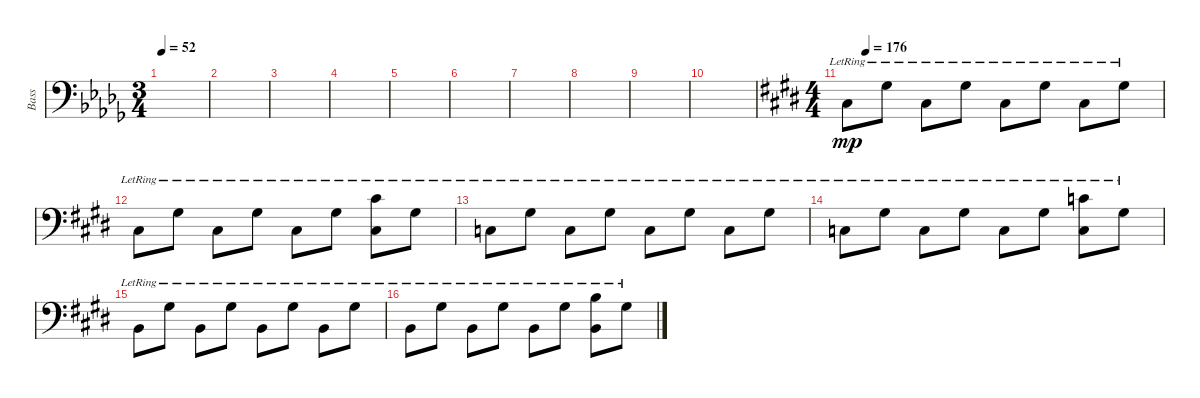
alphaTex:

\track ("Bass" "Bass") {instrument electricbassfinger}
\staff {score}
\tuning (G2 D2 A1 E1) {hide}
\ts (3 4)
\tempo 52
\clef f4
\ks bbminor
|
|
|
|
|
|
|
|
|
|
\ts (4 4)
\tempo (176 0.0625)
\ks c#minor
4.3{lr}.8{dy mp volume 13 instrument acousticgrandpiano} 6.2{lr}.8 4.3{lr}.8 6.2{lr}.8 4.3{lr}.8 6.2{lr}.8 4.3{lr}.8 6.2{lr}.8 |
4.3{lr}.8 6.2{lr}.8 4.3{lr}.8 6.2{lr}.8 4.3{lr}.8 6.2{lr}.8 (6.1{lr} 4.3{lr}).8 6.2{lr}.8 |
3.3{lr}.8 1.1{lr}.8 3.3{lr}.8 1.1{lr}.8 3.3{lr}.8 1.1{lr}.8 3.3{lr}.8 1.1{lr}.8 |
3.3{lr}.8 1.1{lr}.8 3.3{lr}.8 1.1{lr}.8 3.3{lr}.8 1.1{lr}.8 (5.1{lr} 3.3{lr}).8 1.1{lr}.8 |
2.3{lr}.8 1.1{lr}.8 2.3{lr}.8 1.1{lr}.8 2.3{lr}.8 1.1{lr}.8 2.3{lr}.8 1.1{lr}.8 |
2.3{lr}.8 1.1{lr}.8 2.3{lr}.8 1.1{lr}.8 2.3{lr}.8 1.1{lr}.8 (4.1{lr} 2.3{lr}).8 1.1{lr}.8
